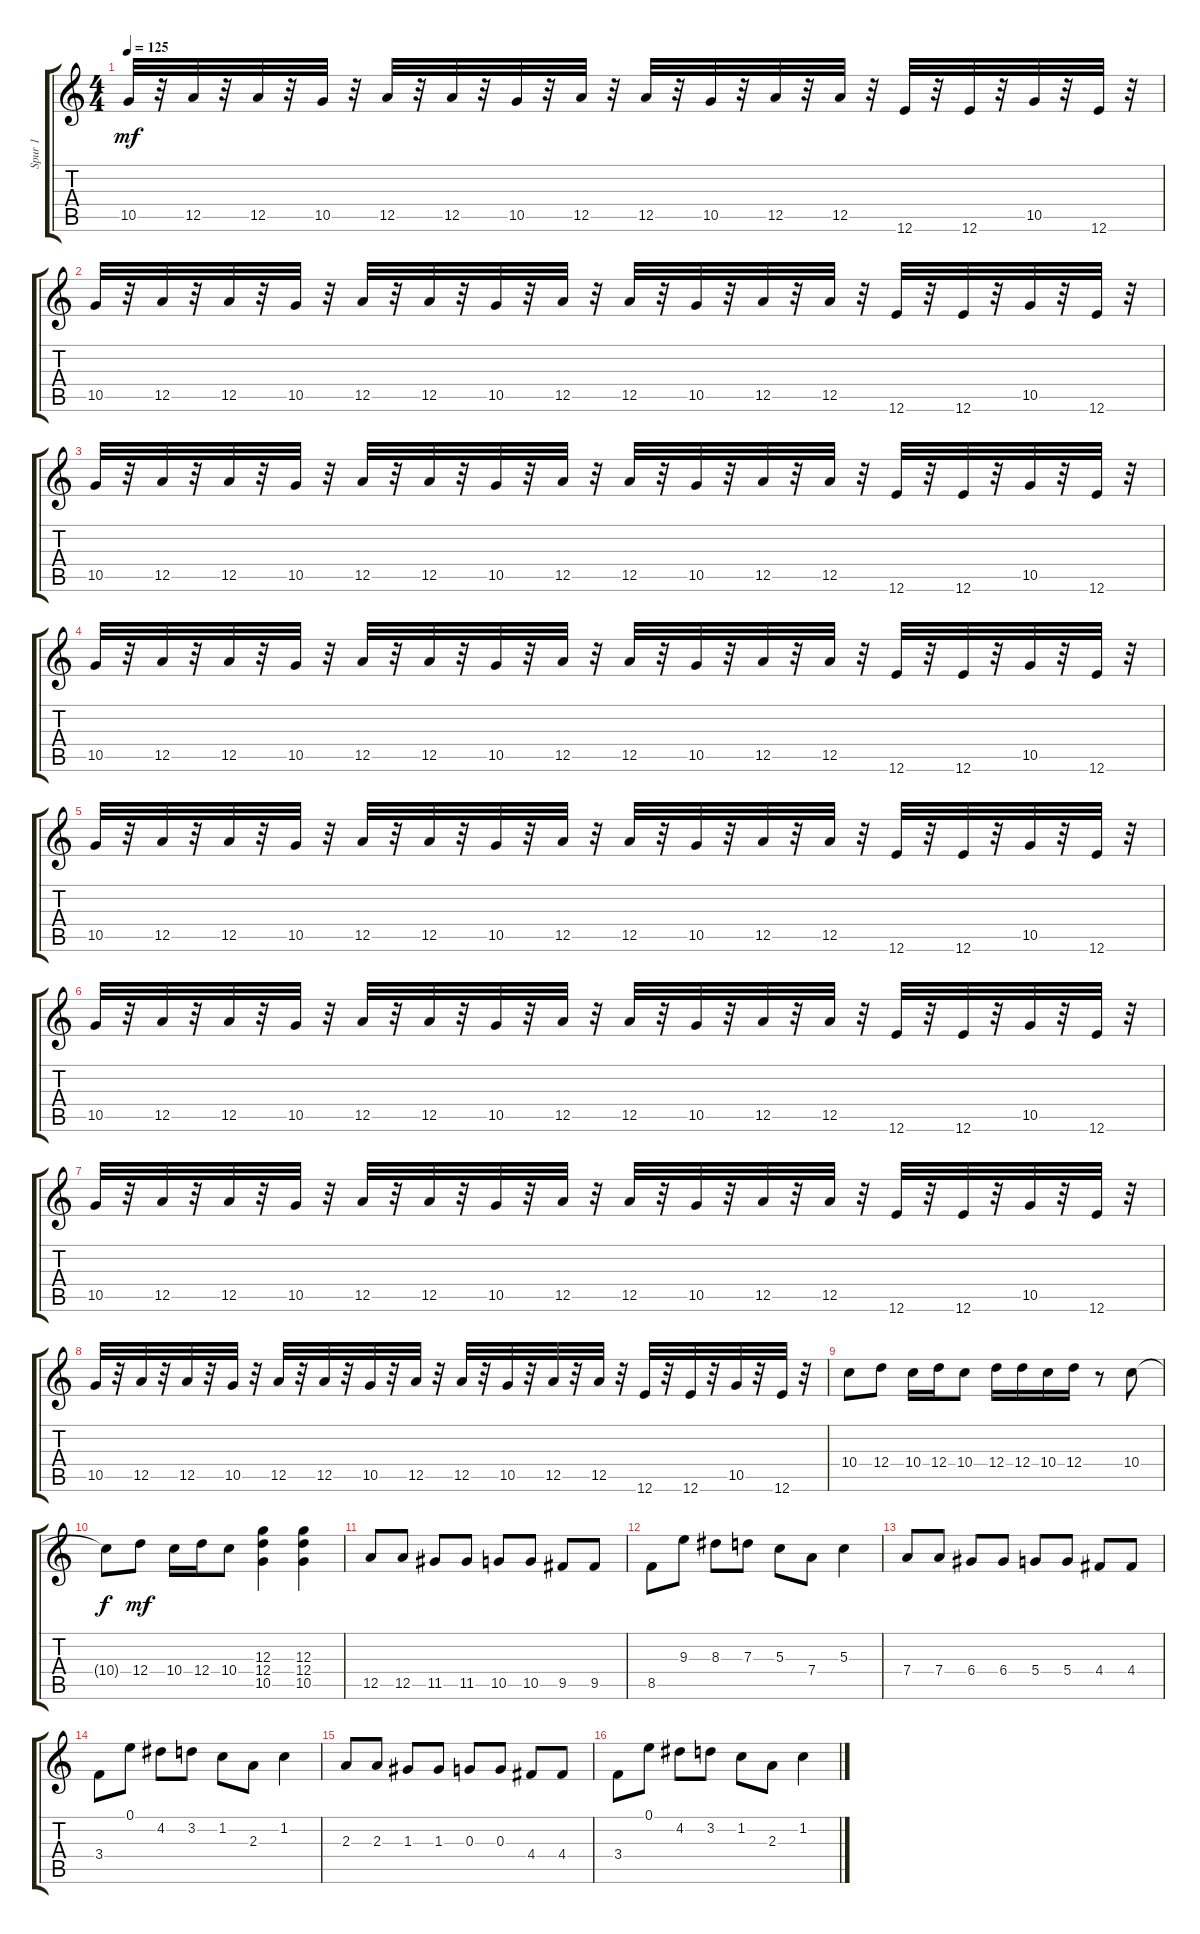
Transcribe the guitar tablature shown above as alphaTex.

\track ("Spur 1" "Spur 1") {instrument overdrivenguitar}
\staff {score tabs}
\tuning (E4 B3 G3 D3 A2 E2) {hide}
\ts (4 4)
\tempo 125
\clef g2
\ks c
10.5.32{dy mf} r.32 12.5.32 r.32 12.5.32 r.32 10.5.32 r.32 12.5.32 r.32 12.5.32 r.32 10.5.32 r.32 12.5.32 r.32 12.5.32 r.32 10.5.32 r.32 12.5.32 r.32 12.5.32 r.32 12.6.32 r.32 12.6.32 r.32 10.5.32 r.32 12.6.32 r.32 |
10.5.32 r.32 12.5.32 r.32 12.5.32 r.32 10.5.32 r.32 12.5.32 r.32 12.5.32 r.32 10.5.32 r.32 12.5.32 r.32 12.5.32 r.32 10.5.32 r.32 12.5.32 r.32 12.5.32 r.32 12.6.32 r.32 12.6.32 r.32 10.5.32 r.32 12.6.32 r.32 |
10.5.32 r.32 12.5.32 r.32 12.5.32 r.32 10.5.32 r.32 12.5.32 r.32 12.5.32 r.32 10.5.32 r.32 12.5.32 r.32 12.5.32 r.32 10.5.32 r.32 12.5.32 r.32 12.5.32 r.32 12.6.32 r.32 12.6.32 r.32 10.5.32 r.32 12.6.32 r.32 |
10.5.32 r.32 12.5.32 r.32 12.5.32 r.32 10.5.32 r.32 12.5.32 r.32 12.5.32 r.32 10.5.32 r.32 12.5.32 r.32 12.5.32 r.32 10.5.32 r.32 12.5.32 r.32 12.5.32 r.32 12.6.32 r.32 12.6.32 r.32 10.5.32 r.32 12.6.32 r.32 |
10.5.32 r.32 12.5.32 r.32 12.5.32 r.32 10.5.32 r.32 12.5.32 r.32 12.5.32 r.32 10.5.32 r.32 12.5.32 r.32 12.5.32 r.32 10.5.32 r.32 12.5.32 r.32 12.5.32 r.32 12.6.32 r.32 12.6.32 r.32 10.5.32 r.32 12.6.32 r.32 |
10.5.32 r.32 12.5.32 r.32 12.5.32 r.32 10.5.32 r.32 12.5.32 r.32 12.5.32 r.32 10.5.32 r.32 12.5.32 r.32 12.5.32 r.32 10.5.32 r.32 12.5.32 r.32 12.5.32 r.32 12.6.32 r.32 12.6.32 r.32 10.5.32 r.32 12.6.32 r.32 |
10.5.32 r.32 12.5.32 r.32 12.5.32 r.32 10.5.32 r.32 12.5.32 r.32 12.5.32 r.32 10.5.32 r.32 12.5.32 r.32 12.5.32 r.32 10.5.32 r.32 12.5.32 r.32 12.5.32 r.32 12.6.32 r.32 12.6.32 r.32 10.5.32 r.32 12.6.32 r.32 |
10.5.32 r.32 12.5.32 r.32 12.5.32 r.32 10.5.32 r.32 12.5.32 r.32 12.5.32 r.32 10.5.32 r.32 12.5.32 r.32 12.5.32 r.32 10.5.32 r.32 12.5.32 r.32 12.5.32 r.32 12.6.32 r.32 12.6.32 r.32 10.5.32 r.32 12.6.32 r.32 |
10.4.8 12.4.8 10.4.16 12.4.16 10.4.8 12.4.16 12.4.16 10.4.16 12.4.16 r.8 10.4.8 |
10.4{t}.8{dy f} 12.4.8{dy mf} 10.4.16 12.4.16 10.4.8 (12.3 12.4 10.5).4 (12.3 12.4 10.5).4 |
12.5.8 12.5.8 11.5.8 11.5.8 10.5.8 10.5.8 9.5.8 9.5.8 |
8.5.8 9.3.8 8.3.8 7.3.8 5.3.8 7.4.8 5.3.4 |
7.4.8 7.4.8 6.4.8 6.4.8 5.4.8 5.4.8 4.4.8 4.4.8 |
3.4.8 0.1.8 4.2.8 3.2.8 1.2.8 2.3.8 1.2.4 |
2.3.8 2.3.8 1.3.8 1.3.8 0.3.8 0.3.8 4.4.8 4.4.8 |
3.4.8 0.1.8 4.2.8 3.2.8 1.2.8 2.3.8 1.2.4
